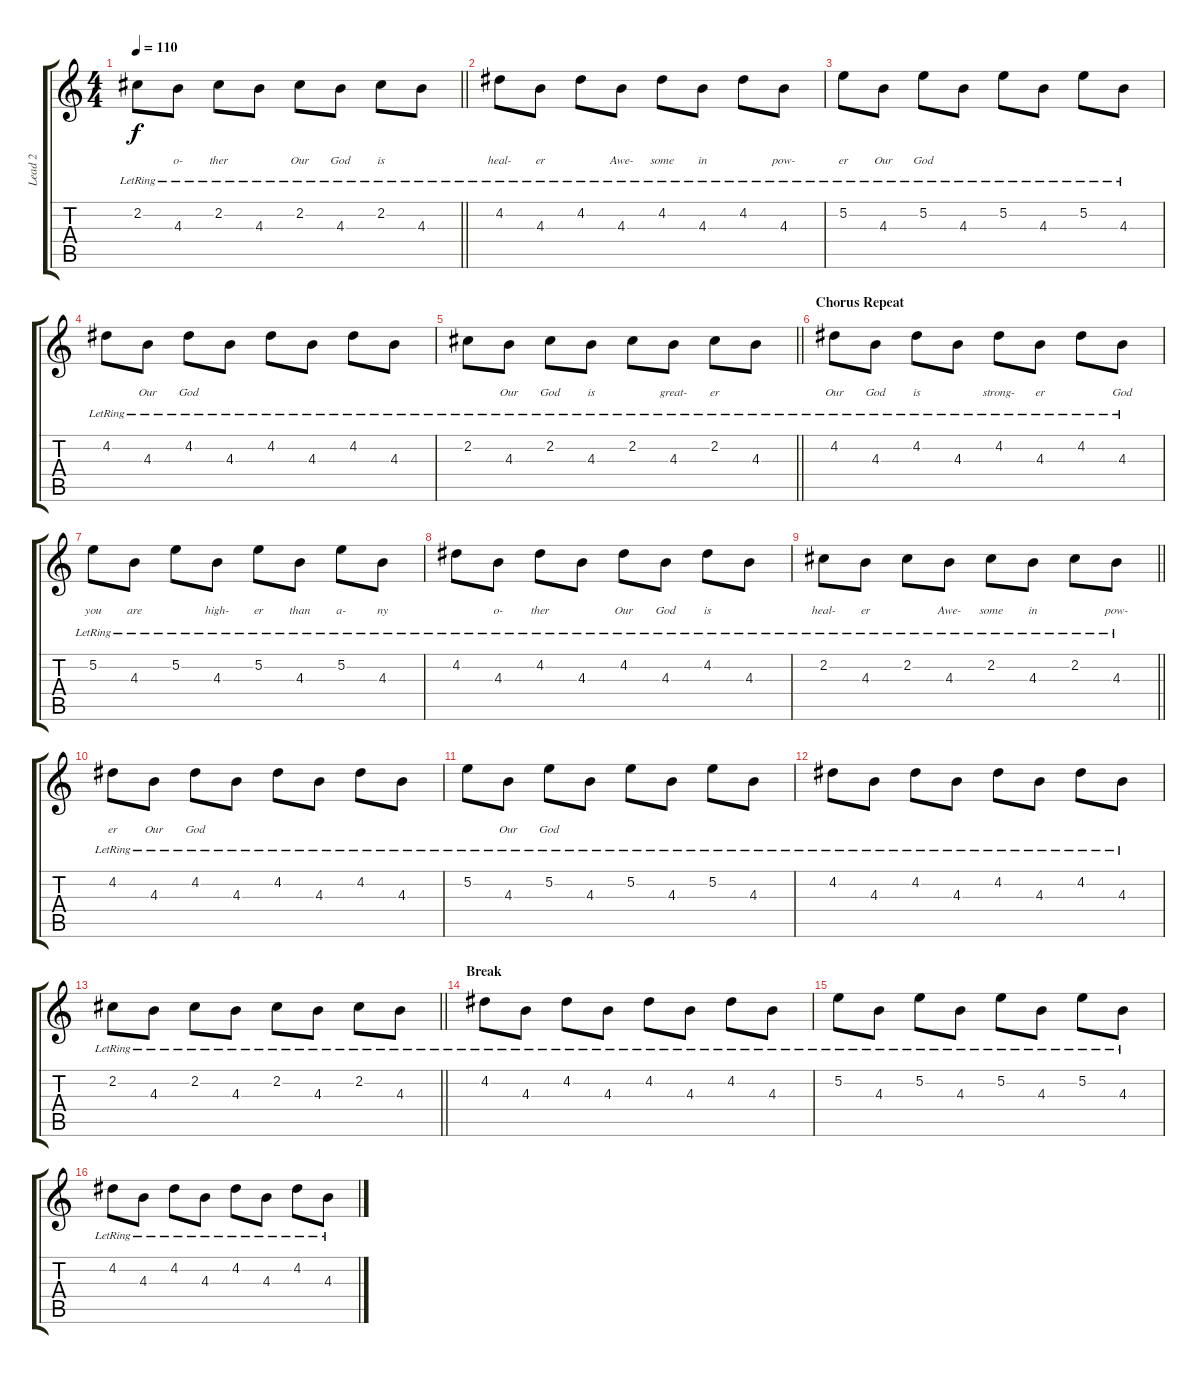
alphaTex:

\track ("Lead 2" "Lead 2") {instrument electricguitarjazz}
\staff {score tabs}
\tuning (E4 B3 G3 D3 A2 E2) {hide}
\ts (4 4)
\tempo 110
\clef g2
\barLineRight lightlight
\ks c
2.2{lr}.8{lyrics (0 "") lyrics (1 "") lyrics (2 "") lyrics (3 "") lyrics (4 "") dy f} 4.3{lr}.8{lyrics (0 "") lyrics (1 "") lyrics (2 "o-") lyrics (3 "") lyrics (4 "")} 2.2{lr}.8{lyrics (0 "") lyrics (1 "") lyrics (2 "ther") lyrics (3 "") lyrics (4 "")} 4.3{lr}.8{lyrics (0 "") lyrics (1 "") lyrics (2 "") lyrics (3 "") lyrics (4 "")} 2.2{lr}.8{lyrics (0 "") lyrics (1 "") lyrics (2 "Our") lyrics (3 "") lyrics (4 "")} 4.3{lr}.8{lyrics (0 "") lyrics (1 "") lyrics (2 "God") lyrics (3 "") lyrics (4 "")} 2.2{lr}.8{lyrics (0 "") lyrics (1 "") lyrics (2 "is") lyrics (3 "") lyrics (4 "")} 4.3{lr}.8{lyrics (0 "") lyrics (1 "") lyrics (2 "") lyrics (3 "") lyrics (4 "")} |
4.2{lr}.8{lyrics (0 "") lyrics (1 "") lyrics (2 "heal-") lyrics (3 "") lyrics (4 "")} 4.3{lr}.8{lyrics (0 "") lyrics (1 "") lyrics (2 "er") lyrics (3 "") lyrics (4 "")} 4.2{lr}.8{lyrics (0 "") lyrics (1 "") lyrics (2 "") lyrics (3 "") lyrics (4 "")} 4.3{lr}.8{lyrics (0 "") lyrics (1 "") lyrics (2 "Awe-") lyrics (3 "") lyrics (4 "")} 4.2{lr}.8{lyrics (0 "") lyrics (1 "") lyrics (2 "some") lyrics (3 "") lyrics (4 "")} 4.3{lr}.8{lyrics (0 "") lyrics (1 "") lyrics (2 "in") lyrics (3 "") lyrics (4 "")} 4.2{lr}.8{lyrics (0 "") lyrics (1 "") lyrics (2 "") lyrics (3 "") lyrics (4 "")} 4.3{lr}.8{lyrics (0 "") lyrics (1 "") lyrics (2 "pow-") lyrics (3 "") lyrics (4 "")} |
5.2{lr}.8{lyrics (0 "") lyrics (1 "") lyrics (2 "er") lyrics (3 "") lyrics (4 "")} 4.3{lr}.8{lyrics (0 "") lyrics (1 "") lyrics (2 "Our") lyrics (3 "") lyrics (4 "")} 5.2{lr}.8{lyrics (0 "") lyrics (1 "") lyrics (2 "God") lyrics (3 "") lyrics (4 "")} 4.3{lr}.8{lyrics (0 "") lyrics (1 "") lyrics (2 "") lyrics (3 "") lyrics (4 "")} 5.2{lr}.8{lyrics (0 "") lyrics (1 "") lyrics (2 "") lyrics (3 "") lyrics (4 "")} 4.3{lr}.8{lyrics (0 "") lyrics (1 "") lyrics (2 "") lyrics (3 "") lyrics (4 "")} 5.2{lr}.8{lyrics (0 "") lyrics (1 "") lyrics (2 "") lyrics (3 "") lyrics (4 "")} 4.3{lr}.8{lyrics (0 "") lyrics (1 "") lyrics (2 "") lyrics (3 "") lyrics (4 "")} |
4.2{lr}.8{lyrics (0 "") lyrics (1 "") lyrics (2 "") lyrics (3 "") lyrics (4 "")} 4.3{lr}.8{lyrics (0 "") lyrics (1 "") lyrics (2 "Our") lyrics (3 "") lyrics (4 "")} 4.2{lr}.8{lyrics (0 "") lyrics (1 "") lyrics (2 "God") lyrics (3 "") lyrics (4 "")} 4.3{lr}.8{lyrics (0 "") lyrics (1 "") lyrics (2 "") lyrics (3 "") lyrics (4 "")} 4.2{lr}.8{lyrics (0 "") lyrics (1 "") lyrics (2 "") lyrics (3 "") lyrics (4 "")} 4.3{lr}.8{lyrics (0 "") lyrics (1 "") lyrics (2 "") lyrics (3 "") lyrics (4 "")} 4.2{lr}.8{lyrics (0 "") lyrics (1 "") lyrics (2 "") lyrics (3 "") lyrics (4 "")} 4.3{lr}.8{lyrics (0 "") lyrics (1 "") lyrics (2 "") lyrics (3 "") lyrics (4 "")} |
\barLineRight lightlight
2.2{lr}.8{lyrics (0 "") lyrics (1 "") lyrics (2 "") lyrics (3 "") lyrics (4 "")} 4.3{lr}.8{lyrics (0 "") lyrics (1 "") lyrics (2 "Our") lyrics (3 "") lyrics (4 "")} 2.2{lr}.8{lyrics (0 "") lyrics (1 "") lyrics (2 "God") lyrics (3 "") lyrics (4 "")} 4.3{lr}.8{lyrics (0 "") lyrics (1 "") lyrics (2 "is") lyrics (3 "") lyrics (4 "")} 2.2{lr}.8{lyrics (0 "") lyrics (1 "") lyrics (2 "") lyrics (3 "") lyrics (4 "")} 4.3{lr}.8{lyrics (0 "") lyrics (1 "") lyrics (2 "great-") lyrics (3 "") lyrics (4 "")} 2.2{lr}.8{lyrics (0 "") lyrics (1 "") lyrics (2 "er") lyrics (3 "") lyrics (4 "")} 4.3{lr}.8{lyrics (0 "") lyrics (1 "") lyrics (2 "") lyrics (3 "") lyrics (4 "")} |
\section ("" "Chorus Repeat")
4.2{lr}.8{lyrics (0 "") lyrics (1 "") lyrics (2 "Our") lyrics (3 "") lyrics (4 "")} 4.3{lr}.8{lyrics (0 "") lyrics (1 "") lyrics (2 "God") lyrics (3 "") lyrics (4 "")} 4.2{lr}.8{lyrics (0 "") lyrics (1 "") lyrics (2 "is") lyrics (3 "") lyrics (4 "")} 4.3{lr}.8{lyrics (0 "") lyrics (1 "") lyrics (2 "") lyrics (3 "") lyrics (4 "")} 4.2{lr}.8{lyrics (0 "") lyrics (1 "") lyrics (2 "strong-") lyrics (3 "") lyrics (4 "")} 4.3{lr}.8{lyrics (0 "") lyrics (1 "") lyrics (2 "er") lyrics (3 "") lyrics (4 "")} 4.2{lr}.8{lyrics (0 "") lyrics (1 "") lyrics (2 "") lyrics (3 "") lyrics (4 "")} 4.3{lr}.8{lyrics (0 "") lyrics (1 "") lyrics (2 "God") lyrics (3 "") lyrics (4 "")} |
5.2{lr}.8{lyrics (0 "") lyrics (1 "") lyrics (2 "you") lyrics (3 "") lyrics (4 "")} 4.3{lr}.8{lyrics (0 "") lyrics (1 "") lyrics (2 "are") lyrics (3 "") lyrics (4 "")} 5.2{lr}.8{lyrics (0 "") lyrics (1 "") lyrics (2 "") lyrics (3 "") lyrics (4 "")} 4.3{lr}.8{lyrics (0 "") lyrics (1 "") lyrics (2 "high-") lyrics (3 "") lyrics (4 "")} 5.2{lr}.8{lyrics (0 "") lyrics (1 "") lyrics (2 "er") lyrics (3 "") lyrics (4 "")} 4.3{lr}.8{lyrics (0 "") lyrics (1 "") lyrics (2 "than") lyrics (3 "") lyrics (4 "")} 5.2{lr}.8{lyrics (0 "") lyrics (1 "") lyrics (2 "a-") lyrics (3 "") lyrics (4 "")} 4.3{lr}.8{lyrics (0 "") lyrics (1 "") lyrics (2 "ny") lyrics (3 "") lyrics (4 "")} |
4.2{lr}.8{lyrics (0 "") lyrics (1 "") lyrics (2 "") lyrics (3 "") lyrics (4 "")} 4.3{lr}.8{lyrics (0 "") lyrics (1 "") lyrics (2 "o-") lyrics (3 "") lyrics (4 "")} 4.2{lr}.8{lyrics (0 "") lyrics (1 "") lyrics (2 "ther") lyrics (3 "") lyrics (4 "")} 4.3{lr}.8{lyrics (0 "") lyrics (1 "") lyrics (2 "") lyrics (3 "") lyrics (4 "")} 4.2{lr}.8{lyrics (0 "") lyrics (1 "") lyrics (2 "Our") lyrics (3 "") lyrics (4 "")} 4.3{lr}.8{lyrics (0 "") lyrics (1 "") lyrics (2 "God") lyrics (3 "") lyrics (4 "")} 4.2{lr}.8{lyrics (0 "") lyrics (1 "") lyrics (2 "is") lyrics (3 "") lyrics (4 "")} 4.3{lr}.8{lyrics (0 "") lyrics (1 "") lyrics (2 "") lyrics (3 "") lyrics (4 "")} |
\barLineRight lightlight
2.2{lr}.8{lyrics (0 "") lyrics (1 "") lyrics (2 "heal-") lyrics (3 "") lyrics (4 "")} 4.3{lr}.8{lyrics (0 "") lyrics (1 "") lyrics (2 "er") lyrics (3 "") lyrics (4 "")} 2.2{lr}.8{lyrics (0 "") lyrics (1 "") lyrics (2 "") lyrics (3 "") lyrics (4 "")} 4.3{lr}.8{lyrics (0 "") lyrics (1 "") lyrics (2 "Awe-") lyrics (3 "") lyrics (4 "")} 2.2{lr}.8{lyrics (0 "") lyrics (1 "") lyrics (2 "some") lyrics (3 "") lyrics (4 "")} 4.3{lr}.8{lyrics (0 "") lyrics (1 "") lyrics (2 "in") lyrics (3 "") lyrics (4 "")} 2.2{lr}.8{lyrics (0 "") lyrics (1 "") lyrics (2 "") lyrics (3 "") lyrics (4 "")} 4.3{lr}.8{lyrics (0 "") lyrics (1 "") lyrics (2 "pow-") lyrics (3 "") lyrics (4 "")} |
4.2{lr}.8{lyrics (0 "") lyrics (1 "") lyrics (2 "er") lyrics (3 "") lyrics (4 "")} 4.3{lr}.8{lyrics (0 "") lyrics (1 "") lyrics (2 "Our") lyrics (3 "") lyrics (4 "")} 4.2{lr}.8{lyrics (0 "") lyrics (1 "") lyrics (2 "God") lyrics (3 "") lyrics (4 "")} 4.3{lr}.8{lyrics (0 "") lyrics (1 "") lyrics (2 "") lyrics (3 "") lyrics (4 "")} 4.2{lr}.8{lyrics (0 "") lyrics (1 "") lyrics (2 "") lyrics (3 "") lyrics (4 "")} 4.3{lr}.8{lyrics (0 "") lyrics (1 "") lyrics (2 "") lyrics (3 "") lyrics (4 "")} 4.2{lr}.8{lyrics (0 "") lyrics (1 "") lyrics (2 "") lyrics (3 "") lyrics (4 "")} 4.3{lr}.8{lyrics (0 "") lyrics (1 "") lyrics (2 "") lyrics (3 "") lyrics (4 "")} |
5.2{lr}.8{lyrics (0 "") lyrics (1 "") lyrics (2 "") lyrics (3 "") lyrics (4 "")} 4.3{lr}.8{lyrics (0 "") lyrics (1 "") lyrics (2 "Our") lyrics (3 "") lyrics (4 "")} 5.2{lr}.8{lyrics (0 "") lyrics (1 "") lyrics (2 "God") lyrics (3 "") lyrics (4 "")} 4.3{lr}.8 5.2{lr}.8 4.3{lr}.8 5.2{lr}.8 4.3{lr}.8 |
4.2{lr}.8 4.3{lr}.8 4.2{lr}.8 4.3{lr}.8 4.2{lr}.8 4.3{lr}.8 4.2{lr}.8 4.3{lr}.8 |
\barLineRight lightlight
2.2{lr}.8 4.3{lr}.8 2.2{lr}.8 4.3{lr}.8 2.2{lr}.8 4.3{lr}.8 2.2{lr}.8 4.3{lr}.8 |
\section ("" "Break")
4.2{lr}.8 4.3{lr}.8 4.2{lr}.8 4.3{lr}.8 4.2{lr}.8 4.3{lr}.8 4.2{lr}.8 4.3{lr}.8 |
5.2{lr}.8 4.3{lr}.8 5.2{lr}.8 4.3{lr}.8 5.2{lr}.8 4.3{lr}.8 5.2{lr}.8 4.3{lr}.8 |
4.2{lr}.8 4.3{lr}.8 4.2{lr}.8 4.3{lr}.8 4.2{lr}.8 4.3{lr}.8 4.2{lr}.8 4.3{lr}.8
